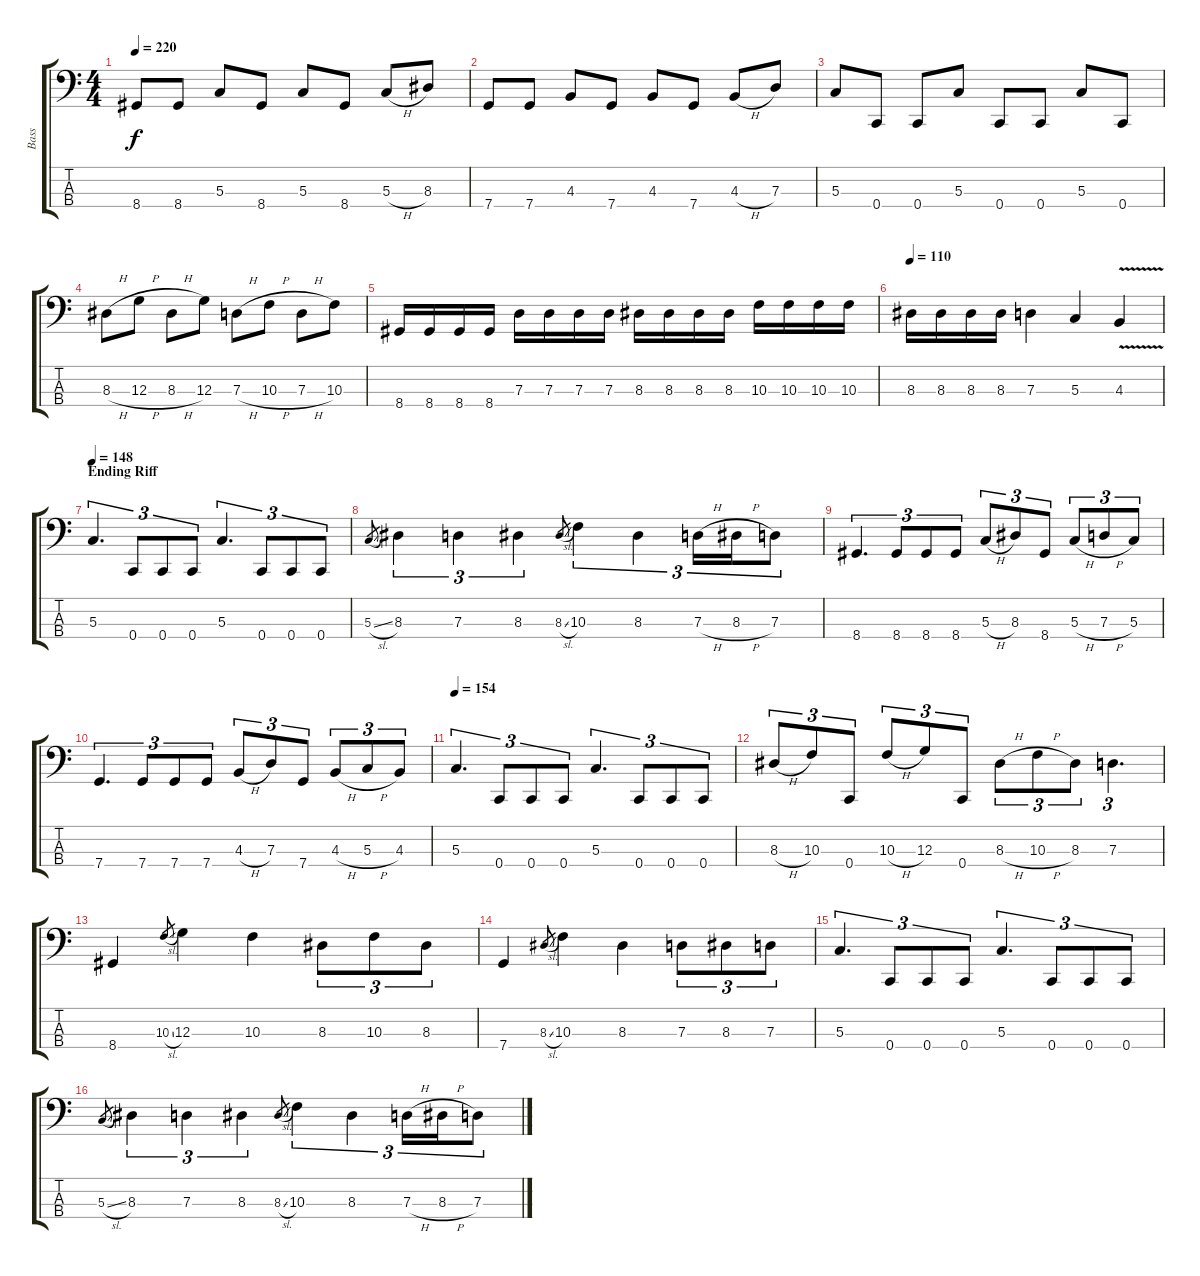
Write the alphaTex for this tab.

\track ("Bass" "Bass") {instrument electricbassfinger}
\staff {score tabs}
\tuning (F2 C2 G1 C1) {hide}
\ts (4 4)
\tempo 220
\clef f4
\ks c
8.4.8{dy f} 8.4.8 5.3.8 8.4.8 5.3.8 8.4.8 5.3{h}.8 8.3.8 |
7.4.8 7.4.8 4.3.8 7.4.8 4.3.8 7.4.8 4.3{h}.8 7.3.8 |
5.3.8 0.4.8 0.4.8 5.3.8 0.4.8 0.4.8 5.3.8 0.4.8 |
8.3{h}.8 12.3{h}.8 8.3{h}.8 12.3.8 7.3{h}.8 10.3{h}.8 7.3{h}.8 10.3.8 |
8.4.16 8.4.16 8.4.16 8.4.16 7.3.16 7.3.16 7.3.16 7.3.16 8.3.16 8.3.16 8.3.16 8.3.16 10.3.16 10.3.16 10.3.16 10.3.16 |
\tempo 110
8.3.16 8.3.16 8.3.16 8.3.16 7.3.4 5.3.4 4.3{v}.4 |
\section ("" "Ending Riff")
\tempo 148
5.3.4{d tu (3 2)} 0.4.8{tu (3 2)} 0.4.8{tu (3 2)} 0.4.8{tu (3 2)} 5.3.4{d tu (3 2)} 0.4.8{tu (3 2)} 0.4.8{tu (3 2)} 0.4.8{tu (3 2)} |
5.3{sl}.8{gr} 8.3.4{tu (3 2)} 7.3.4{tu (3 2)} 8.3.4{tu (3 2)} 8.3{sl}.8{gr} 10.3.4{tu (3 2)} 8.3.4{tu (3 2)} 7.3{h}.16{tu (3 2)} 8.3{h}.16{tu (3 2)} 7.3.8{tu (3 2)} |
8.4.4{d tu (3 2)} 8.4.8{tu (3 2)} 8.4.8{tu (3 2)} 8.4.8{tu (3 2)} 5.3{h}.8{tu (3 2)} 8.3.8{tu (3 2)} 8.4.8{tu (3 2)} 5.3{h}.8{tu (3 2)} 7.3{h}.8{tu (3 2)} 5.3.8{tu (3 2)} |
7.4.4{d tu (3 2)} 7.4.8{tu (3 2)} 7.4.8{tu (3 2)} 7.4.8{tu (3 2)} 4.3{h}.8{tu (3 2)} 7.3.8{tu (3 2)} 7.4.8{tu (3 2)} 4.3{h}.8{tu (3 2)} 5.3{h}.8{tu (3 2)} 4.3.8{tu (3 2)} |
\tempo 154
5.3.4{d tu (3 2)} 0.4.8{tu (3 2)} 0.4.8{tu (3 2)} 0.4.8{tu (3 2)} 5.3.4{d tu (3 2)} 0.4.8{tu (3 2)} 0.4.8{tu (3 2)} 0.4.8{tu (3 2)} |
8.3{h}.8{tu (3 2)} 10.3.8{tu (3 2)} 0.4.8{tu (3 2)} 10.3{h}.8{tu (3 2)} 12.3.8{tu (3 2)} 0.4.8{tu (3 2)} 8.3{h}.8{tu (3 2)} 10.3{h}.8{tu (3 2)} 8.3.8{tu (3 2)} 7.3.4{d tu (3 2)} |
8.4.4 10.3{sl}.8{gr} 12.3.4 10.3.4 8.3.8{tu (3 2)} 10.3.8{tu (3 2)} 8.3.8{tu (3 2)} |
7.4.4 8.3{sl}.8{gr} 10.3.4 8.3.4 7.3.8{tu (3 2)} 8.3.8{tu (3 2)} 7.3.8{tu (3 2)} |
5.3.4{d tu (3 2)} 0.4.8{tu (3 2)} 0.4.8{tu (3 2)} 0.4.8{tu (3 2)} 5.3.4{d tu (3 2)} 0.4.8{tu (3 2)} 0.4.8{tu (3 2)} 0.4.8{tu (3 2)} |
5.3{sl}.8{gr} 8.3.4{tu (3 2)} 7.3.4{tu (3 2)} 8.3.4{tu (3 2)} 8.3{sl}.8{gr} 10.3.4{tu (3 2)} 8.3.4{tu (3 2)} 7.3{h}.16{tu (3 2)} 8.3{h}.16{tu (3 2)} 7.3.8{tu (3 2)}
